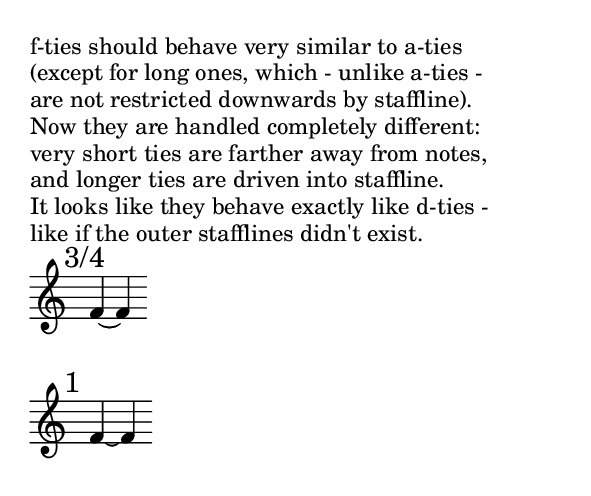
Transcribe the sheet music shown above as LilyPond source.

\version "2.16.2"

\paper { indent = 0  ragged-right = ##t paper-width = 10 \cm line-width = 9 \cm }

shapeTie =
  #(define-music-function (parser location offsets) (list?)
    #{
       \once \override Tie #'control-points = #(alter-curve $offsets)
    #})

#(define ((alter-curve offsets) grob)
   ;; get default control-points
   (let ((coords (ly:tie::calc-control-points grob))
         (n 0))
     ;; add offsets to default coordinates
     (define loop (lambda (n)
                    (set-car! (list-ref coords n)
                              (+ (list-ref offsets (* 2 n))
                                 (car (list-ref coords n))))
                    (set-cdr! (list-ref coords n)
                              (+ (list-ref offsets (1+ (* 2 n)))
                                 (cdr (list-ref coords n))))
                    (if (< n 3)
                        (loop (1+ n)))))
     ;; return altered coordinates
     (loop n)
     coords))

br = { \bar "" \break }

% #(set-global-staff-size 10)

\markup "f-ties should behave very similar to a-ties"
\markup "(except for long ones, which - unlike a-ties - "
\markup "are not restricted downwards by staffline)."
\markup "Now they are handled completely different:"
\markup "very short ties are farther away from notes,"
\markup "and longer ties are driven into staffline."
\markup "It looks like they behave exactly like d-ties -"
\markup "like if the outer stafflines didn't exist."

\transpose d f

\new Staff \with { \override StaffSymbol #'line-count = #5 \remove Time_signature_engraver } { \time 9999/1 \set tieWaitForNote = ##t
    \mark "3/4"
    d'4*3/4 ~ d'4
    \br
    
    \mark "1"
    d'4 ~ d'4
    \br
    
  }